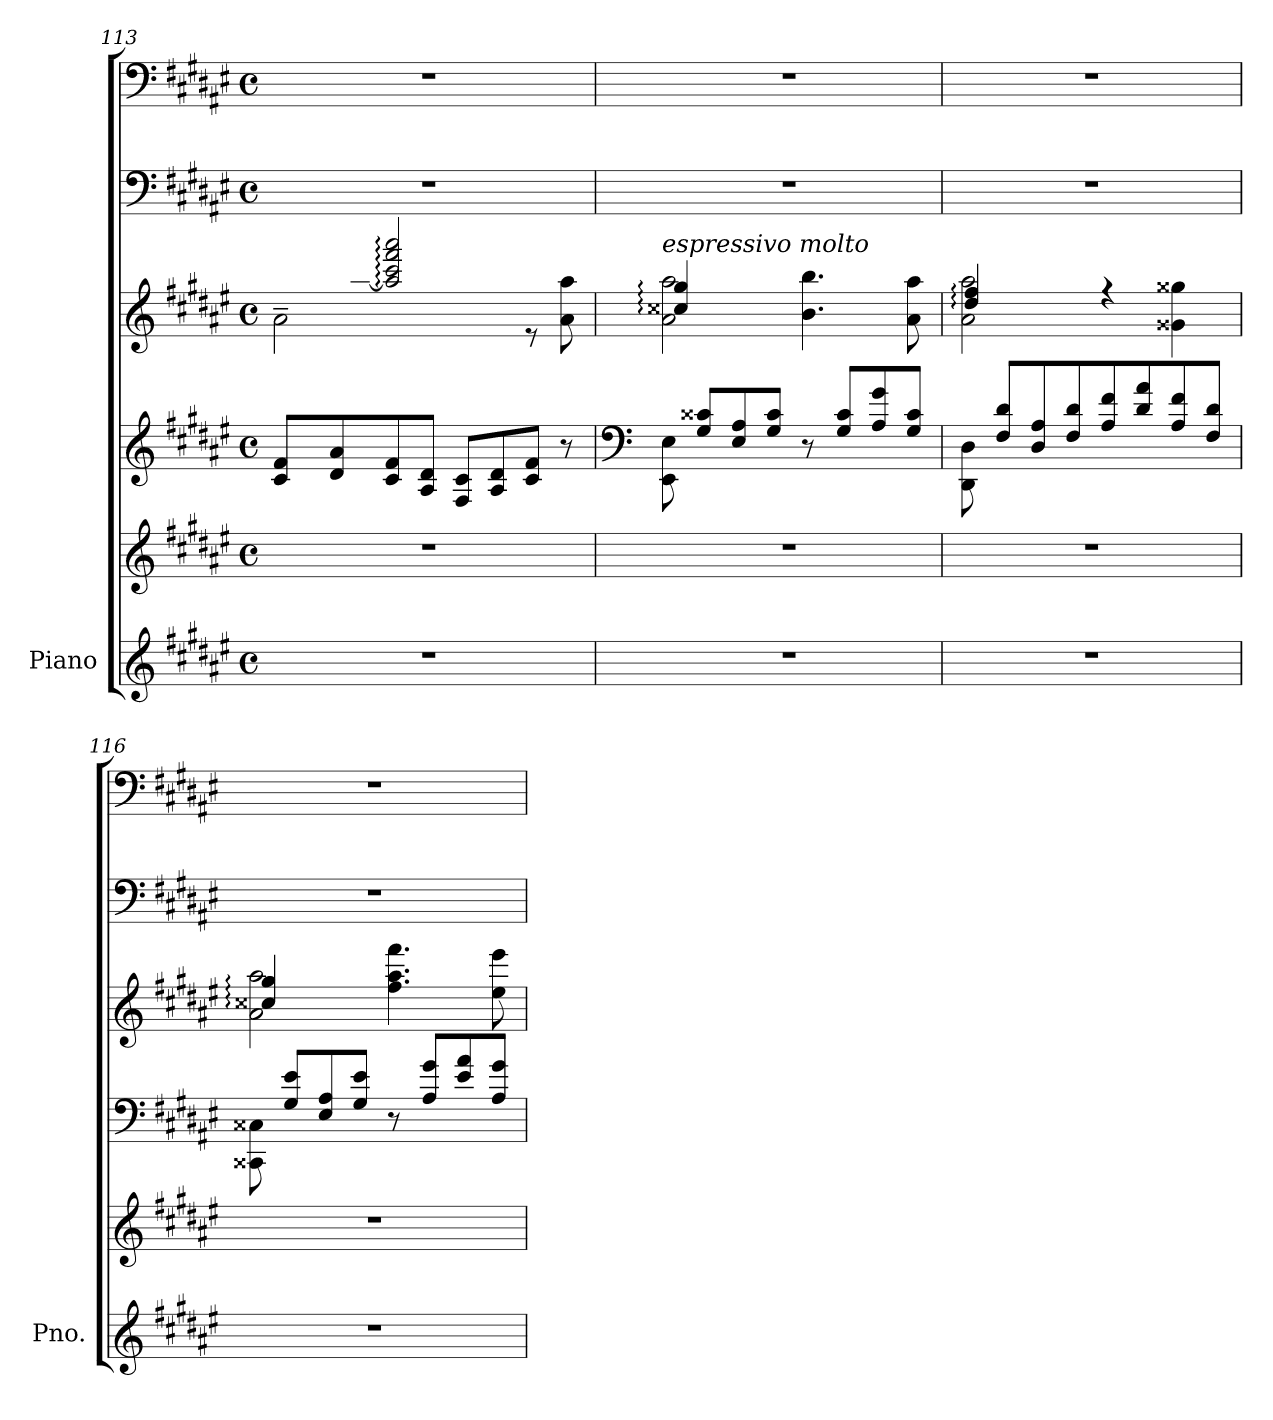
**kern	**kern	**kern	**kern	**kern	**kern
*part1	*part1	*part1	*part1	*part1	*part1
*staff6	*staff5	*staff4	*staff3	*staff2	*staff1
*I"Piano	*	*	*	*	*
*I'Pno.	*	*	*	*	*
*clefG2	*clefG2	*clefG2	*clefG2	*clefF4	*clefF4
*k[f#c#g#d#a#e#]	*k[f#c#g#d#a#e#]	*k[f#c#g#d#a#e#]	*k[f#c#g#d#a#e#]	*k[f#c#g#d#a#e#]	*k[f#c#g#d#a#e#]
*M4/4	*M4/4	*M4/4	*M4/4	*M4/4	*M4/4
*met(c)	*met(c)	*met(c)	*met(c)	*met(c)	*met(c)
=113	=113	=113	=113	=113	=113
*	*	*	*^	*	*
!	!	!	!	!LO:N:head=solid	!	!
1r	1r	8c#/ 8f#/L	2a#~\	16a#/LLyy	1r	1r
.	.	.	.	16cc#/	.	.
.	.	8d#/ 8a#/	.	16ff#/	.	.
.	.	.	.	[16aa#/JJ	.	.
.	.	8c#/ 8f#/	.	2aa#/]: 2ccc#/: 2fff#/: 2aaa#/:	.	.
.	.	8A#/ 8d#/J	.	.	.	.
.	.	8F#/ 8c#/L	2ryy	.	.	.
.	.	8A#/ 8d#/	.	.	.	.
.	.	8c#/ 8f#/J	.	8re	.	.
.	.	8r	.	8a#\ 8aa#\	.	.
=114	=114	=114	=114	=114	=114	=114
*	*	*clefF4	*	*	*	*
!	!	!	!LO:TX:a:i:t=espressivo molto	!	!	!
1r	1r	8EE#\ 8E#\	2a#\ 2aa#\	4cc##X/: 4gg#/:	1r	1r
.	.	8G#/ 8c##X/L	.	.	.	.
.	.	8E#/ 8A#/	.	4ryy	.	.
.	.	8G#/ 8c##/J	.	.	.	.
.	.	8r	4.b\ 4.bb\	4ryy	.	.
.	.	8G#/ 8c##/L	.	.	.	.
.	.	8A#/ 8g#/	.	4ryy	.	.
.	.	8G#/ 8c##/J	8a#\ 8aa#\	.	.	.
!!LO:LB:g=z
=115	=115	=115	=115	=115	=115	=115
1r	1r	8DD#\ 8D#\	2a#\ 2aa#\	4dd#/: 4ff#/:	1r	1r
.	.	8F#/ 8d#/L	.	.	.	.
.	.	8D#/ 8A#/	.	4ryy	.	.
.	.	8F#/ 8d#/	.	.	.	.
.	.	8A#/ 8f#/	4rff	4ryy	.	.
.	.	8d#/ 8a#/	.	.	.	.
.	.	8A#/ 8f#/	4g##X\ 4gg##X\	4ryy	.	.
.	.	8F#/ 8d#/J	.	.	.	.
=116	=116	=116	=116	=116	=116	=116
1r	1r	8CC##X\ 8C##X\	2a#\ 2aa#\	4cc##X/: 4gg#/:	1r	1r
.	.	8G#/ 8e#/L	.	.	.	.
.	.	8E#/ 8A#/	.	4ryy	.	.
.	.	8G#/ 8e#/J	.	.	.	.
.	.	8r	4.ff#\ 4.aa#\ 4.fff#\	4ryy	.	.
.	.	8A#/ 8g#/L	.	.	.	.
.	.	8e#/ 8a#/	.	4ryy	.	.
.	.	8A#/ 8g#/J	8ee#\ 8eee#\	.	.	.
*	*	*	*v	*v	*	*
=	=	=	=	=	=
*-	*-	*-	*-	*-	*-
